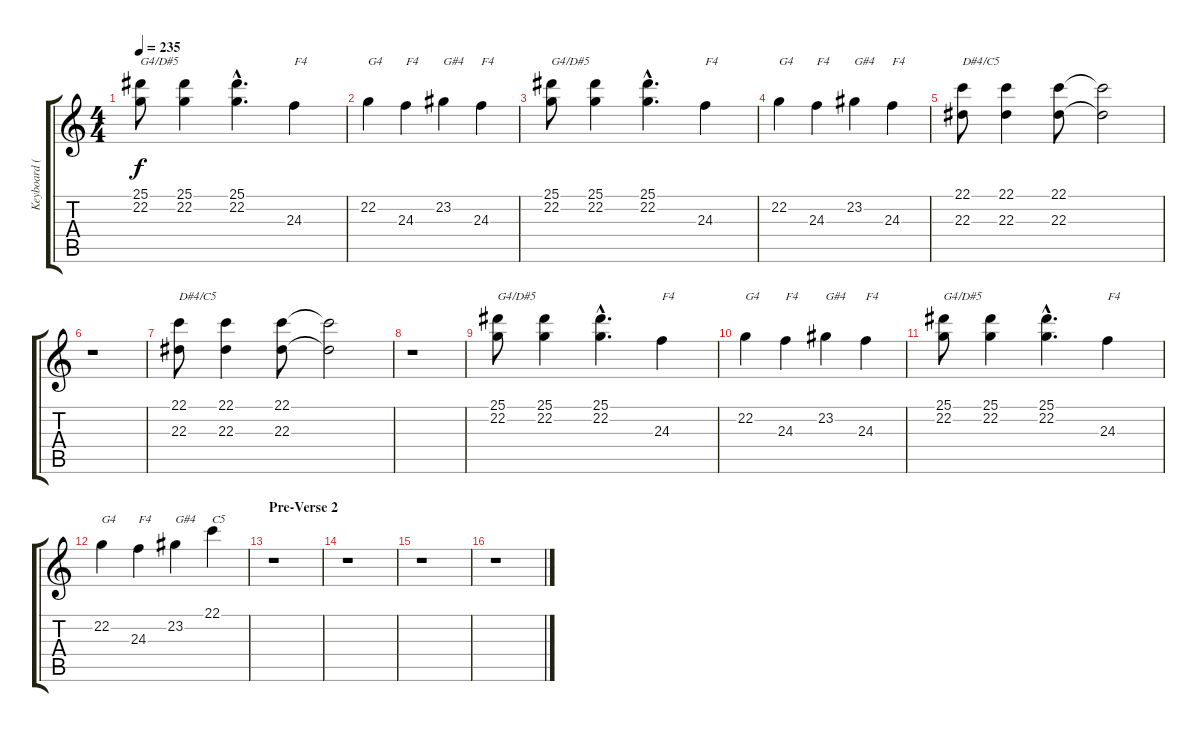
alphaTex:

\track ("Keyboard (Joe M.)" "Keyboard (") {instrument stringensemble1}
\staff {score tabs}
\tuning (D4 A3 F3 C3 G2 C2) {hide}
\ts (4 4)
\tempo 235
\clef g2
\ks c
(25.1 22.2).8{txt "G4/D#5" dy f} (25.1 22.2).4 (25.1{hac} 22.2{hac}).4{d} 24.3.4{txt "F4"} |
22.2.4{txt "G4"} 24.3.4{txt "F4"} 23.2.4{txt "G#4"} 24.3.4{txt "F4"} |
(25.1 22.2).8{txt "G4/D#5"} (25.1 22.2).4 (25.1{hac} 22.2{hac}).4{d} 24.3.4{txt "F4"} |
22.2.4{txt "G4"} 24.3.4{txt "F4"} 23.2.4{txt "G#4"} 24.3.4{txt "F4"} |
(22.1 22.3).8{txt "D#4/C5"} (22.1 22.3).4 (22.1 22.3).8 (22.1{t} 22.3{t}).2 |
r.1 |
(22.1 22.3).8{txt "D#4/C5"} (22.1 22.3).4 (22.1 22.3).8 (22.1{t} 22.3{t}).2 |
r.1 |
(25.1 22.2).8{txt "G4/D#5"} (25.1 22.2).4 (25.1{hac} 22.2{hac}).4{d} 24.3.4{txt "F4"} |
22.2.4{txt "G4"} 24.3.4{txt "F4"} 23.2.4{txt "G#4"} 24.3.4{txt "F4"} |
(25.1 22.2).8{txt "G4/D#5"} (25.1 22.2).4 (25.1{hac} 22.2{hac}).4{d} 24.3.4{txt "F4"} |
22.2.4{txt "G4"} 24.3.4{txt "F4"} 23.2.4{txt "G#4"} 22.1.4{txt "C5"} |
\section ("" "Pre-Verse 2")
r.1 |
r.1 |
r.1 |
r.1
